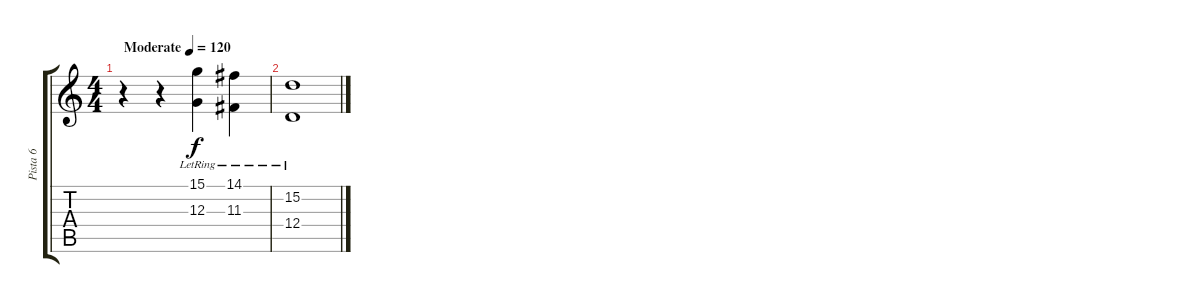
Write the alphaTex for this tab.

\track ("Pista 6" "Pista 6") {instrument vibraphone}
\staff {score tabs}
\tuning (E4 B3 G3 D3 A2 E2) {hide}
\ts (4 4)
\tempo (120 "Moderate")
\tempo 112
\tempo (120 "Moderate")
\clef g2
\ks c
r.4{dy f instrument vibraphone} r.4 (15.1 12.3{lr}).4 (14.1 11.3{lr}).4 |
(15.2{lr} 12.4).1
